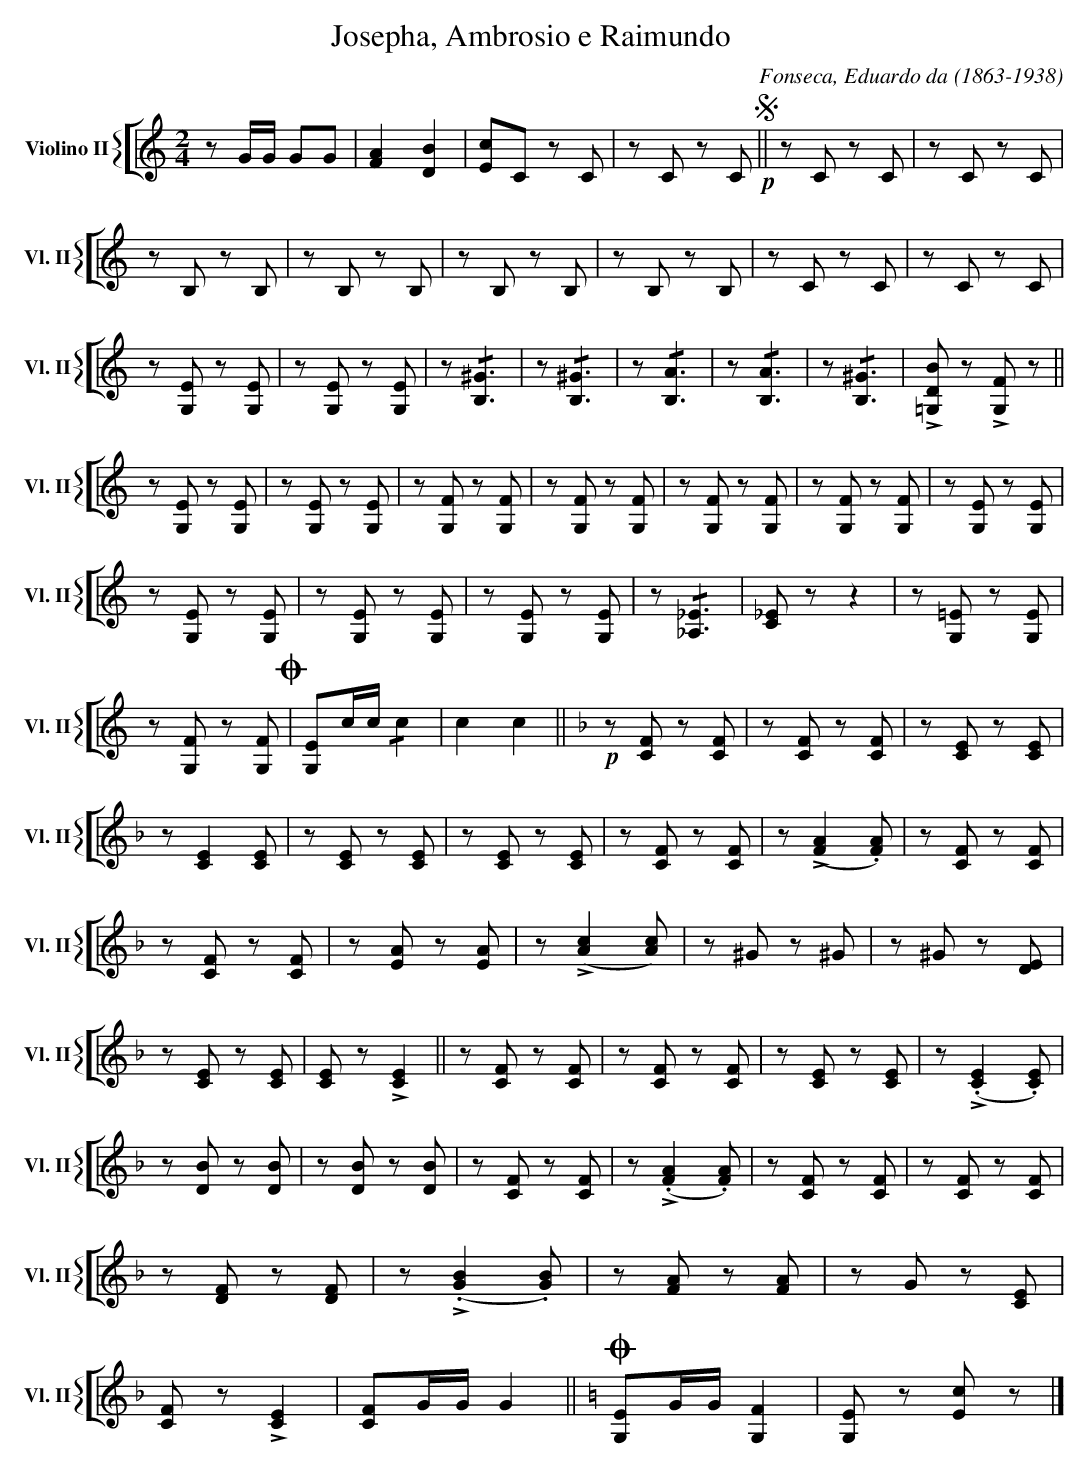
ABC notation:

X:1
T:Josepha, Ambrosio e Raimundo
C:Fonseca, Eduardo da (1863-1938)
M:2/4
L:1/4
K:C
V: 3 clef=treble name="Violino II" sname="Vl. II"
%%staves [{ 3 }]
   z/G//G// G/G/ | [FA][DB] | [Ec]/C/ z/C/ | z/C/ z/C/ !p!!segno! || z/C/ z/C/ | z/C/ z/C/ | z/B,/ z/B,/ | z/B,/ z/B,/ | z/B,/ z/B,/ \
| z/B,/ z/B,/ | z/C/ z/C/ | z/C/ z/C/ | z/[EG,]/ z/[EG,]/ | \
   z/[EG,]/ z/[EG,]/ | z/!/![^GB,]3/2 | z/!/![^GB,]3/2 | z/!/![AB,]3/2 | z/!/![AB,]3/2 | z/!/![^GB,]3/2 | !>![BD=G,]/ z/ !>![FG,]/z/ || \
   z/[EG,]/ z/[EG,]/ | z/[EG,]/ z/[EG,]/ | z/[FG,]/ z/[FG,]/ | z/[FG,]/ z/[FG,]/ | \
   z/[FG,]/ z/[FG,]/ | z/[FG,]/ z/[FG,]/ | z/[EG,]/ z/[EG,]/ | z/[EG,]/ z/[EG,]/ | z/[EG,]/ z/[EG,]/ | z/[EG,]/ z/[EG,]/ | \
   z/!/![_E_A,]3/2 | [_EC]/ z/z | z/[=EG,]/ z/[EG,]/ | z/[FG,]/ z/[FG,]/ !coda!| [EG,]/c//c//!/!c | cc || \
[K:F] !p!z/[FC]/ z/[FC]/ | z/[FC]/ z/[FC]/ | z/[EC]/ z/[EC]/ | z/[EC][EC]/ | z/[EC]/ z/[EC]/ | z/[EC]/ z/[EC]/ | z/[FC]/ z/[FC]/ | \
   z/(!>![AF].[AF]/) | z/[FC]/ z/[FC]/ | z/[FC]/ z/[FC]/ | z/[AE]/ z/[AE]/ | z/(!>![cA][cA]/) | z/^G/ z/^G/ | \
   z/^G/ z/[ED]/ | z/[EC]/ z/[EC]/ | [EC]/ z/!>![EC] || z/[FC]/ z/[FC]/ | z/[FC]/ z/[FC]/ | z/[EC]/ z/[EC]/ | z/(!>!.[EC].[EC]/) | \
   z/[BD]/ z/[BD]/ | z/[BD]/ z/[BD]/ | z/[FC]/ z/[FC]/ | z/(!>!.[AF].[AF]/) | z/[FC]/ z/[FC]/ | z/[FC]/ z/[FC]/ | z/[FD]/  z/[FD]/ |\
   z/(!>!.[BG].[BG]/) | z/[AF]/ z/[AF]/ | z/G/ z/[EC]/ | [FC]/ z/!>![EC] | [FC]/G//G//G || \
[K:C] !coda![EG,]/G//G//[FG,] | [EG,]/ z/[cE]/ z/|] \
